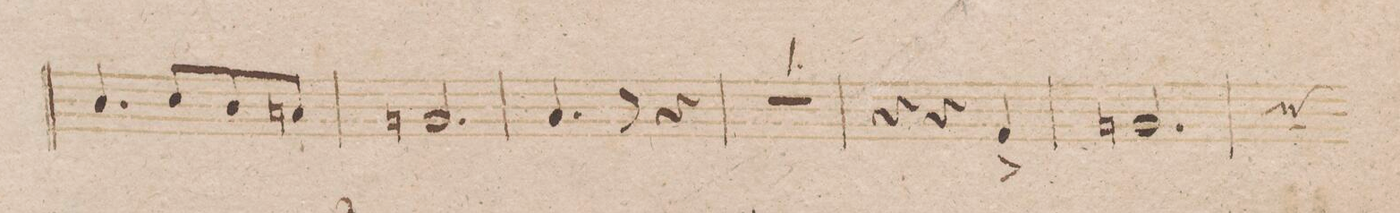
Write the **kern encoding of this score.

**kern	**dynam
*I"Trombono	*
*clefF4	*
*k[b-]	*
*met(c|)	*
*M3/4	*
4.D/	.
8E/L	.
8D/	.
8Cn/J	.
=183	=183
2.BBn/	.
=184	=184
4.C/	.
8r	.
4r	.
=185	=185
2.r	.
=186	=186
4r	.
4r	.
4AA^/	.
=187	=187
2.BBn/	.
*custos:E	*
=188	=188
*-	*-
